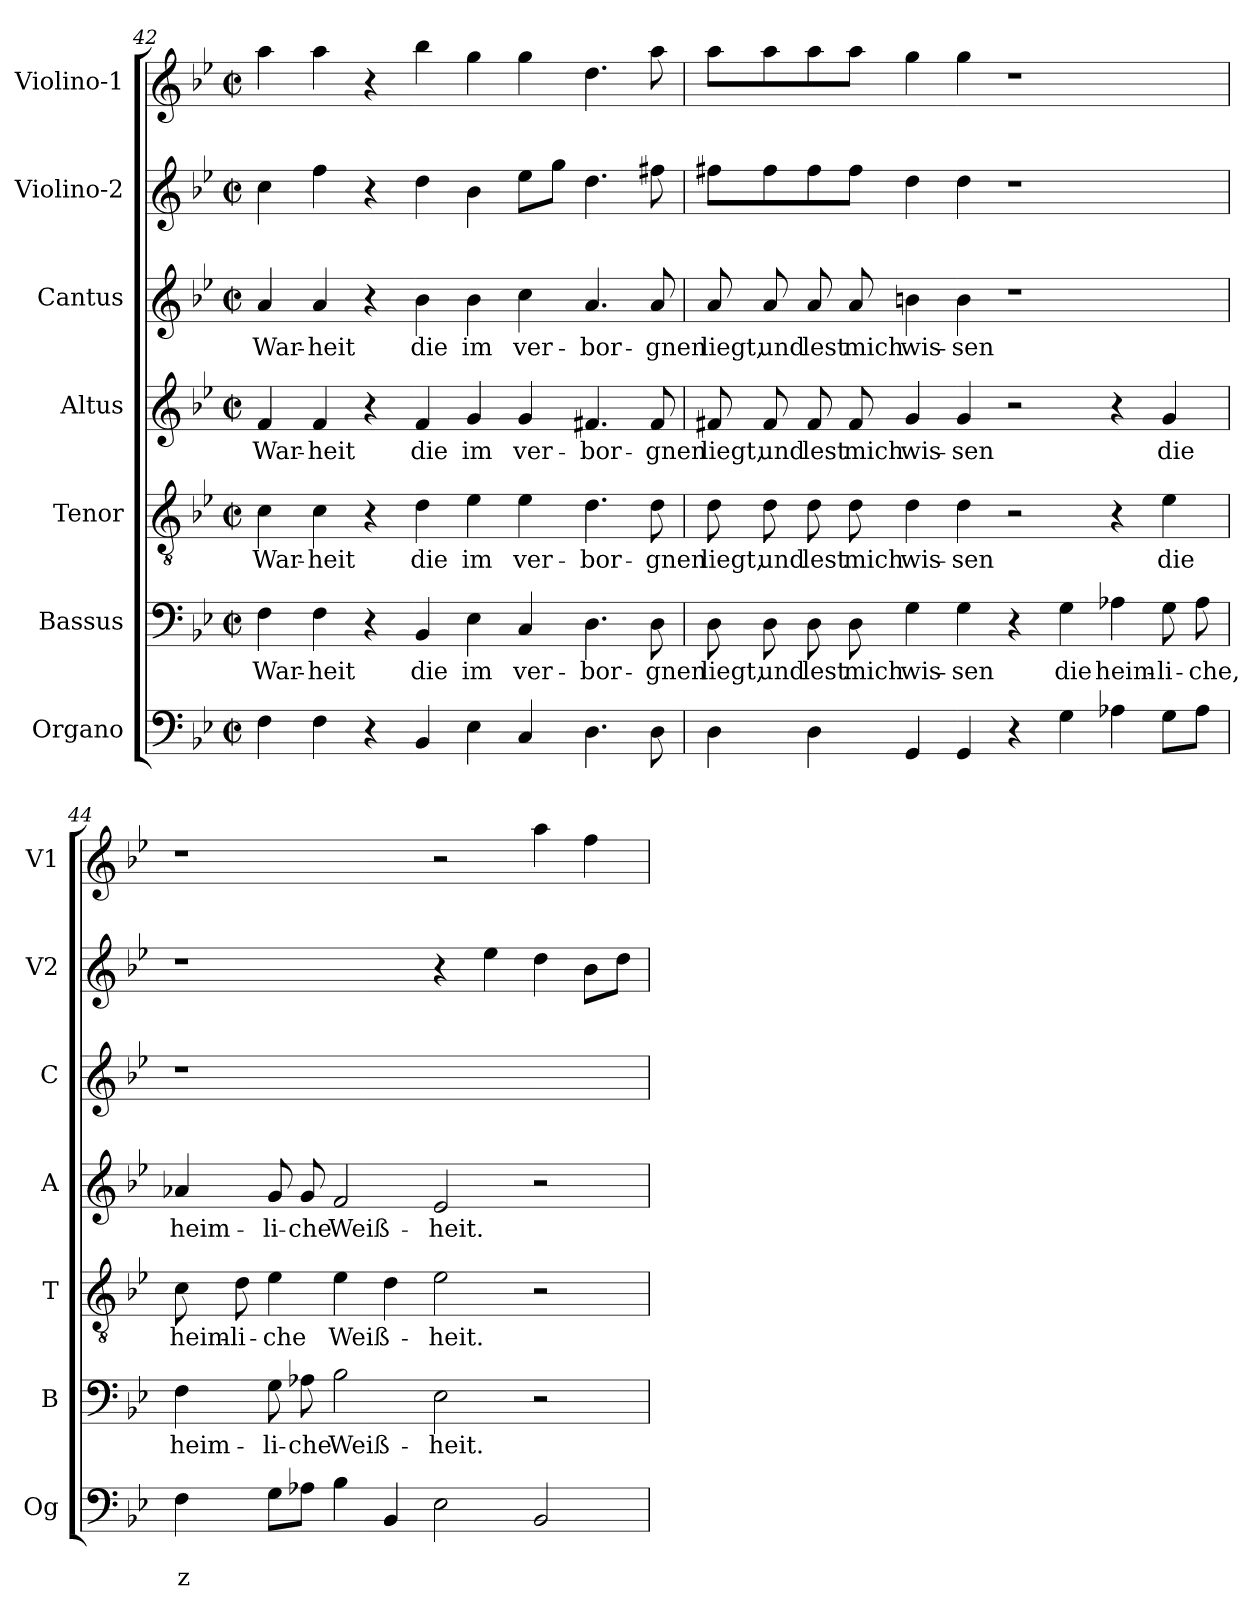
**kern	**text	**text	**kern	**text	**kern	**text	**kern	**text	**kern	**text	**kern	**kern
*part7	*part7	*part7	*part6	*part6	*part5	*part5	*part4	*part4	*part3	*part3	*part2	*part1
*staff7	*staff7	*staff7	*staff6	*staff6	*staff5	*staff5	*staff4	*staff4	*staff3	*staff3	*staff2	*staff1
*I"Organo	*	*	*I"Bassus	*	*I"Tenor	*	*I"Altus	*	*I"Cantus	*	*I"Violino-2	*I"Violino-1
*I'Og	*	*	*I'B	*	*I'T	*	*I'A	*	*I'C	*	*I'V2	*I'V1
*clefF4	*	*	*clefF4	*	*clefGv2	*	*clefG2	*	*clefG2	*	*clefG2	*clefG2
*k[b-e-]	*	*	*k[b-e-]	*	*k[b-e-]	*	*k[b-e-]	*	*k[b-e-]	*	*k[b-e-]	*k[b-e-]
*B-:	*	*	*B-:	*	*B-:	*	*B-:	*	*B-:	*	*B-:	*B-:
*M2/2	*	*	*M2/2	*	*M2/2	*	*M2/2	*	*M2/2	*	*M2/2	*M2/2
*met(c|)	*	*	*met(c|)	*	*met(c|)	*	*met(c|)	*	*met(c|)	*	*met(c|)	*met(c|)
=42	=42	=42	=42	=42	=42	=42	=42	=42	=42	=42	=42	=42
!	!	!	!	!LO:LY:b	!	!	!	!	!	!	!	!
!	!	!	!	!	!	!LO:LY:b	!	!	!	!	!	!
!	!	!	!	!	!	!	!	!LO:LY:b	!	!	!	!
!	!	!	!	!	!	!	!	!	!	!LO:LY:b	!	!
4F\	.	.	4F\	War-	4c\	War-	4f/	War-	4a/	War-	4cc\	4aa\
!	!	!	!	!LO:LY:b	!	!	!	!	!	!	!	!
!	!	!	!	!	!	!LO:LY:b	!	!	!	!	!	!
!	!	!	!	!	!	!	!	!LO:LY:b	!	!	!	!
!	!	!	!	!	!	!	!	!	!	!LO:LY:b	!	!
4F\	.	.	4F\	-heit	4c\	-heit	4f/	-heit	4a/	-heit	4ff\	4aa\
4r	.	.	4r	.	4r	.	4r	.	4r	.	4r	4r
!	!	!	!	!LO:LY:b	!	!	!	!	!	!	!	!
!	!	!	!	!	!	!LO:LY:b	!	!	!	!	!	!
!	!	!	!	!	!	!	!	!LO:LY:b	!	!	!	!
!	!	!	!	!	!	!	!	!	!	!LO:LY:b	!	!
4BB-/	.	.	4BB-/	die	4d\	die	4f/	die	4b-\	die	4dd\	4bb-\
!	!	!	!	!LO:LY:b	!	!	!	!	!	!	!	!
!	!	!	!	!	!	!LO:LY:b	!	!	!	!	!	!
!	!	!	!	!	!	!	!	!LO:LY:b	!	!	!	!
!	!	!	!	!	!	!	!	!	!	!LO:LY:b	!	!
4E-\	.	.	4E-\	im	4e-\	im	4g/	im	4b-\	im	4b-\	4gg\
!	!	!	!	!LO:LY:b	!	!	!	!	!	!	!	!
!	!	!	!	!	!	!LO:LY:b	!	!	!	!	!	!
!	!	!	!	!	!	!	!	!LO:LY:b	!	!	!	!
!	!	!	!	!	!	!	!	!	!	!LO:LY:b	!	!
4C/	.	.	4C/	ver-	4e-\	ver-	4g/	ver-	4cc\	ver-	8ee-\L	4gg\
.	.	.	.	.	.	.	.	.	.	.	8gg\J	.
!	!	!	!	!LO:LY:b	!	!	!	!	!	!	!	!
!	!	!	!	!	!	!LO:LY:b	!	!	!	!	!	!
!	!	!	!	!	!	!	!	!LO:LY:b	!	!	!	!
!	!	!	!	!	!	!	!	!	!	!LO:LY:b	!	!
4.D\	.	.	4.D\	-bor-	4.d\	-bor-	4.f#X/	-bor-	4.a/	-bor-	4.dd\	4.dd\
!	!	!	!	!LO:LY:b	!	!	!	!	!	!	!	!
!	!	!	!	!	!	!LO:LY:b	!	!	!	!	!	!
!	!	!	!	!	!	!	!	!LO:LY:b	!	!	!	!
!	!	!	!	!	!	!	!	!	!	!LO:LY:b	!	!
8D\	.	.	8D\	-gnen	8d\	-gnen	8f#/	-gnen	8a/	-gnen	8ff#X\	8aa\
=43	=43	=43	=43	=43	=43	=43	=43	=43	=43	=43	=43	=43
!	!	!	!	!LO:LY:b	!	!	!	!	!	!	!	!
!	!	!	!	!	!	!LO:LY:b	!	!	!	!	!	!
!	!	!	!	!	!	!	!	!LO:LY:b	!	!	!	!
!	!	!	!	!	!	!	!	!	!	!LO:LY:b	!	!
4D\	.	.	8D\	liegt,	8d\	liegt,	8f#X/	liegt,	8a/	liegt,	8ff#X\L	8aa\L
!	!	!	!	!LO:LY:b	!	!	!	!	!	!	!	!
!	!	!	!	!	!	!LO:LY:b	!	!	!	!	!	!
!	!	!	!	!	!	!	!	!LO:LY:b	!	!	!	!
!	!	!	!	!	!	!	!	!	!	!LO:LY:b	!	!
.	.	.	8D\	und	8d\	und	8f#/	und	8a/	und	8ff#\	8aa\
!	!	!	!	!LO:LY:b	!	!	!	!	!	!	!	!
!	!	!	!	!	!	!LO:LY:b	!	!	!	!	!	!
!	!	!	!	!	!	!	!	!LO:LY:b	!	!	!	!
!	!	!	!	!	!	!	!	!	!	!LO:LY:b	!	!
4D\	.	.	8D\	lest	8d\	lest	8f#/	lest	8a/	lest	8ff#\	8aa\
!	!	!	!	!LO:LY:b	!	!	!	!	!	!	!	!
!	!	!	!	!	!	!LO:LY:b	!	!	!	!	!	!
!	!	!	!	!	!	!	!	!LO:LY:b	!	!	!	!
!	!	!	!	!	!	!	!	!	!	!LO:LY:b	!	!
.	.	.	8D\	mich	8d\	mich	8f#/	mich	8a/	mich	8ff#\J	8aa\J
!	!	!	!	!LO:LY:b	!	!	!	!	!	!	!	!
!	!	!	!	!	!	!LO:LY:b	!	!	!	!	!	!
!	!	!	!	!	!	!	!	!LO:LY:b	!	!	!	!
!	!	!	!	!	!	!	!	!	!	!LO:LY:b	!	!
4GG/	.	.	4G\	wis-	4d\	wis-	4g/	wis-	4bn\	wis-	4dd\	4gg\
!	!	!	!	!LO:LY:b	!	!	!	!	!	!	!	!
!	!	!	!	!	!	!LO:LY:b	!	!	!	!	!	!
!	!	!	!	!	!	!	!	!LO:LY:b	!	!	!	!
!	!	!	!	!	!	!	!	!	!	!LO:LY:b	!	!
4GG/	.	.	4G\	-sen	4d\	-sen	4g/	-sen	4b\	-sen	4dd\	4gg\
4r	.	.	4r	.	2r	.	2r	.	1r	.	1r	1r
!	!	!	!	!LO:LY:b	!	!	!	!	!	!	!	!
4G\	.	.	4G\	die	.	.	.	.	.	.	.	.
!	!	!	!	!LO:LY:b	!	!	!	!	!	!	!	!
4A-X\	.	.	4A-X\	heim-	4r	.	4r	.	.	.	.	.
!	!	!	!	!LO:LY:b	!	!	!	!	!	!	!	!
!	!	!	!	!	!	!LO:LY:b	!	!	!	!	!	!
!	!	!	!	!	!	!	!	!LO:LY:b	!	!	!	!
8G\L	.	.	8G\	-li-	4e-\	die	4g/	die	.	.	.	.
!	!	!	!	!LO:LY:b	!	!	!	!	!	!	!	!
8A-\J	.	.	8A-\	-che,	.	.	.	.	.	.	.	.
!!LO:PB:g=z
=44	=44	=44	=44	=44	=44	=44	=44	=44	=44	=44	=44	=44
!	!	!LO:LY:b	!	!	!	!	!	!	!	!	!	!
!	!	!	!	!LO:LY:b	!	!	!	!	!	!	!	!
!	!	!	!	!	!	!LO:LY:b	!	!	!	!	!	!
!	!	!	!	!	!	!	!	!LO:LY:b	!	!	!	!
4F\	.	z	4F\	heim-	8c\	heim-	4a-X/	heim-	1r	.	1r	1r
!	!	!	!	!	!	!LO:LY:b	!	!	!	!	!	!
.	.	.	.	.	8d\	-li-	.	.	.	.	.	.
!	!	!	!	!LO:LY:b	!	!	!	!	!	!	!	!
!	!	!	!	!	!	!LO:LY:b	!	!	!	!	!	!
!	!	!	!	!	!	!	!	!LO:LY:b	!	!	!	!
8G\L	.	.	8G\	-li-	4e-\	-che	8g/	-li-	.	.	.	.
!	!	!	!	!LO:LY:b	!	!	!	!	!	!	!	!
!	!	!	!	!	!	!	!	!LO:LY:b	!	!	!	!
8A-X\J	.	.	8A-X\	-che	.	.	8g/	-che	.	.	.	.
!	!	!	!	!LO:LY:b	!	!	!	!	!	!	!	!
!	!	!	!	!	!	!LO:LY:b	!	!	!	!	!	!
!	!	!	!	!	!	!	!	!LO:LY:b	!	!	!	!
4B-\	.	.	2B-\	Weiß-	4e-\	Weiß-	2f/	Weiß-	.	.	.	.
4BB-/	.	.	.	.	4d\	.	.	.	.	.	.	.
!	!	!	!	!LO:LY:b	!	!	!	!	!	!	!	!
!	!	!	!	!	!	!LO:LY:b	!	!	!	!	!	!
!	!	!	!	!	!	!	!	!LO:LY:b	!	!	!	!
2E-\	.	.	2E-\	-heit.	2e-\	-heit.	2e-/	-heit.	1ryy	.	4r	2r
.	.	.	.	.	.	.	.	.	.	.	4ee-\	.
2BB-/	.	.	2r	.	2r	.	2r	.	.	.	4dd\	4aa\
.	.	.	.	.	.	.	.	.	.	.	8b-\L	4ff\
.	.	.	.	.	.	.	.	.	.	.	8dd\J	.
=	=	=	=	=	=	=	=	=	=	=	=	=
*-	*-	*-	*-	*-	*-	*-	*-	*-	*-	*-	*-	*-
